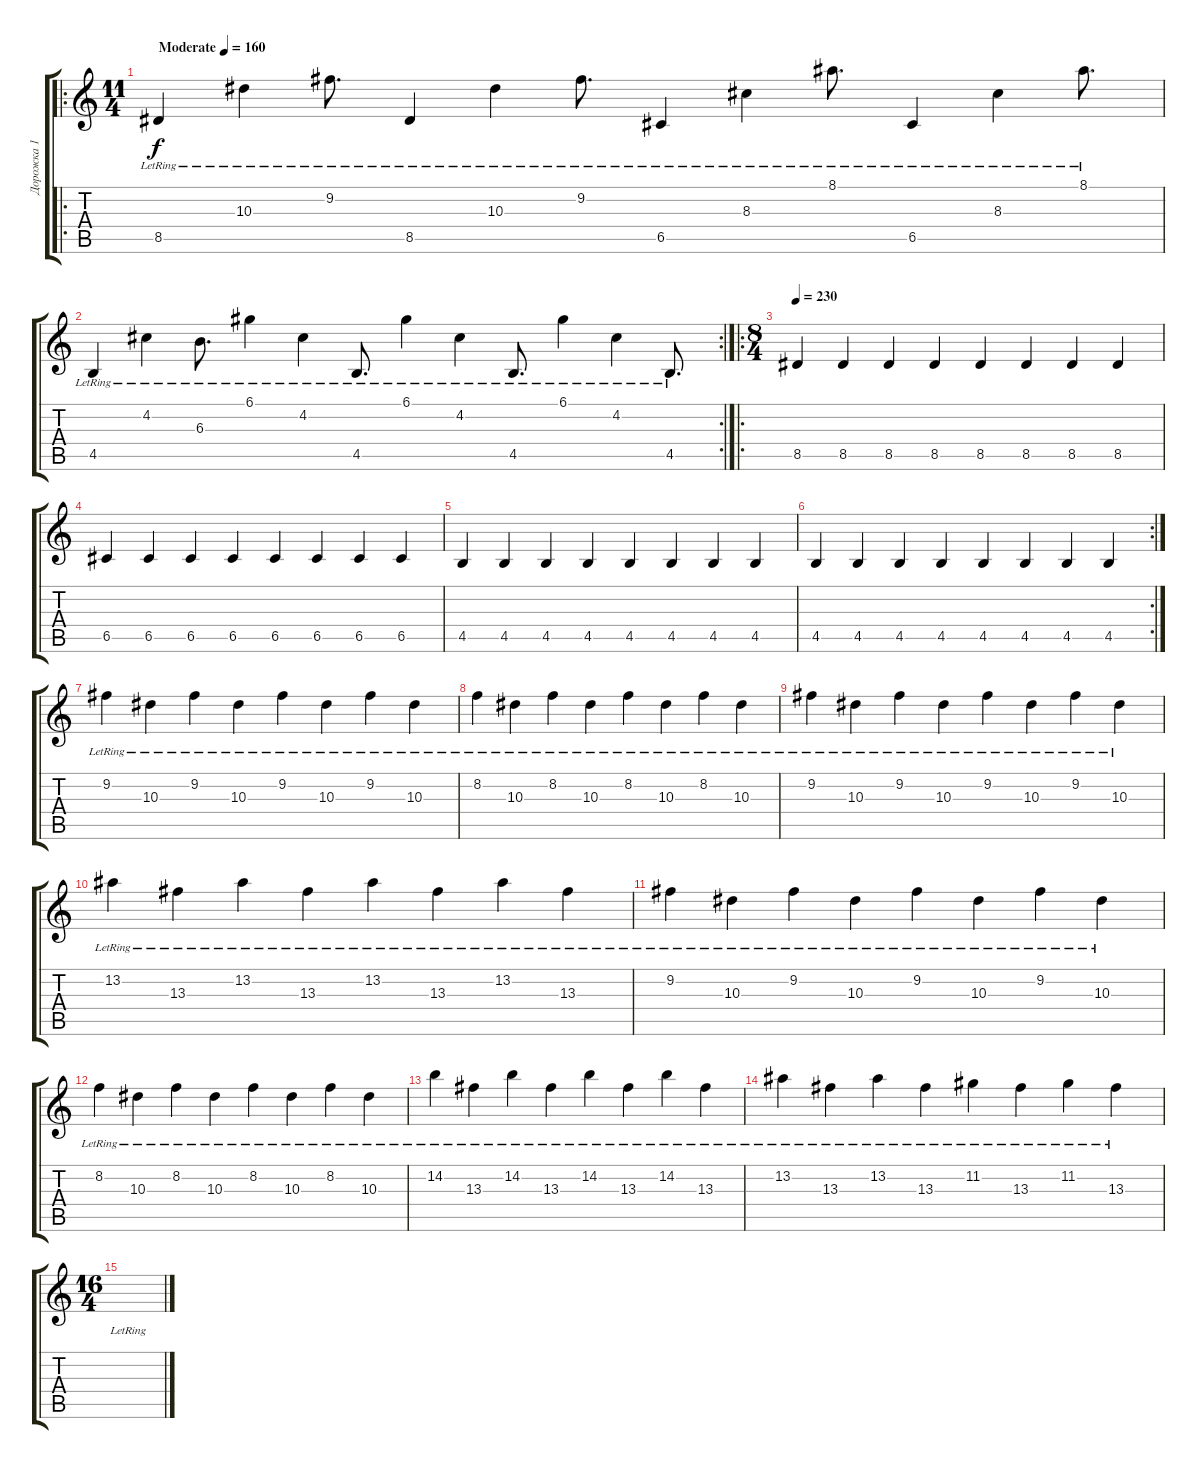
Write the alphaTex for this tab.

\track ("Дорожка 1" "Дорожка 1") {instrument electricguitarjazz}
\staff {score tabs}
\tuning (D4 A3 F3 C3 G2 C2) {hide}
\ro
\ts (11 4)
\tempo (160 "Moderate")
\clef g2
\ks c
8.5{lr}.4{dy f instrument electricguitarjazz} 10.3{lr}.4 9.2{lr}.8{d} 8.5{lr}.4 10.3{lr}.4 9.2{lr}.8{d} 6.5{lr}.4 8.3{lr}.4 8.1{lr}.8{d} 6.5{lr}.4 8.3{lr}.4 8.1{lr}.8{d} |
\rc 2
4.5{lr}.4 4.2{lr}.4 6.3{lr}.8{d} 6.1{lr}.4 4.2{lr}.4 4.5{lr}.8{d} 6.1{lr}.4 4.2{lr}.4 4.5{lr}.8{d} 6.1{lr}.4 4.2{lr}.4 4.5{lr}.8{d} |
\ro
\ts (8 4)
\tempo 230
8.5.4 8.5.4 8.5.4 8.5.4 8.5.4 8.5.4 8.5.4 8.5.4 |
6.5.4 6.5.4 6.5.4 6.5.4 6.5.4 6.5.4 6.5.4 6.5.4 |
4.5.4 4.5.4 4.5.4 4.5.4 4.5.4 4.5.4 4.5.4 4.5.4 |
\rc 2
4.5.4 4.5.4 4.5.4 4.5.4 4.5.4 4.5.4 4.5.4 4.5.4 |
9.2{lr}.4 10.3{lr}.4 9.2{lr}.4 10.3{lr}.4 9.2{lr}.4 10.3{lr}.4 9.2{lr}.4 10.3{lr}.4 |
8.2{lr}.4 10.3{lr}.4 8.2{lr}.4 10.3{lr}.4 8.2{lr}.4 10.3{lr}.4 8.2{lr}.4 10.3{lr}.4 |
9.2{lr}.4 10.3{lr}.4 9.2{lr}.4 10.3{lr}.4 9.2{lr}.4 10.3{lr}.4 9.2{lr}.4 10.3{lr}.4 |
13.2{lr}.4 13.3{lr}.4 13.2{lr}.4 13.3{lr}.4 13.2{lr}.4 13.3{lr}.4 13.2{lr}.4 13.3{lr}.4 |
9.2{lr}.4 10.3{lr}.4 9.2{lr}.4 10.3{lr}.4 9.2{lr}.4 10.3{lr}.4 9.2{lr}.4 10.3{lr}.4 |
8.2{lr}.4 10.3{lr}.4 8.2{lr}.4 10.3{lr}.4 8.2{lr}.4 10.3{lr}.4 8.2{lr}.4 10.3{lr}.4 |
14.2{lr}.4 13.3{lr}.4 14.2{lr}.4 13.3{lr}.4 14.2{lr}.4 13.3{lr}.4 14.2{lr}.4 13.3{lr}.4 |
13.2{lr}.4 13.3{lr}.4 13.2{lr}.4 13.3{lr}.4 11.2{lr}.4 13.3{lr}.4 11.2{lr}.4 13.3{lr}.4 |
\ts (16 4)
